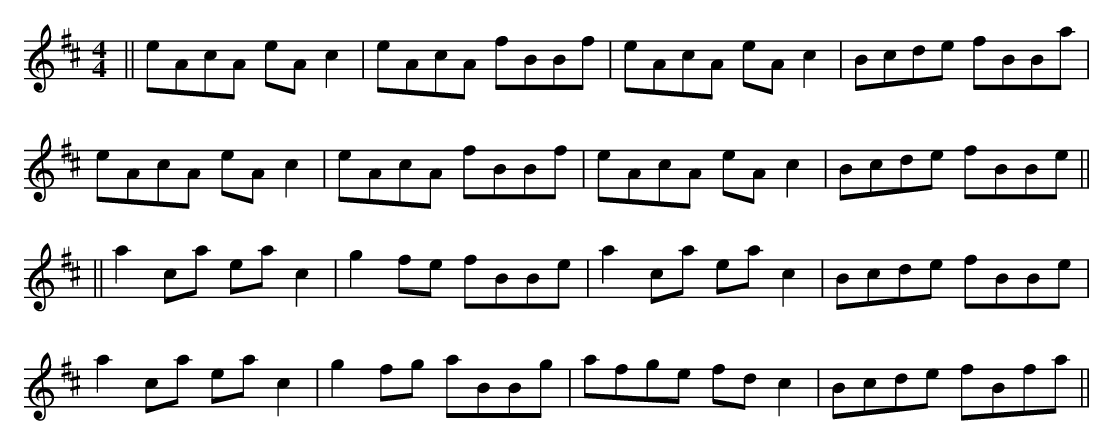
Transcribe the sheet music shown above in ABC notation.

X:1
M:4/4
K:Amix
||eAcA eA c2| eAcA fBBf| eAcA eA c2| Bcde fBBa|
eAcA eA c2| eAcA fBBf| eAcA eA c2| Bcde fBBe||
||a2 ca ea c2| g2 fe fBBe| a2 ca ea c2| Bcde fBBe|
 a2 ca ea c2| g2 fg aBBg| afge fd c2| Bcde fBfa||
